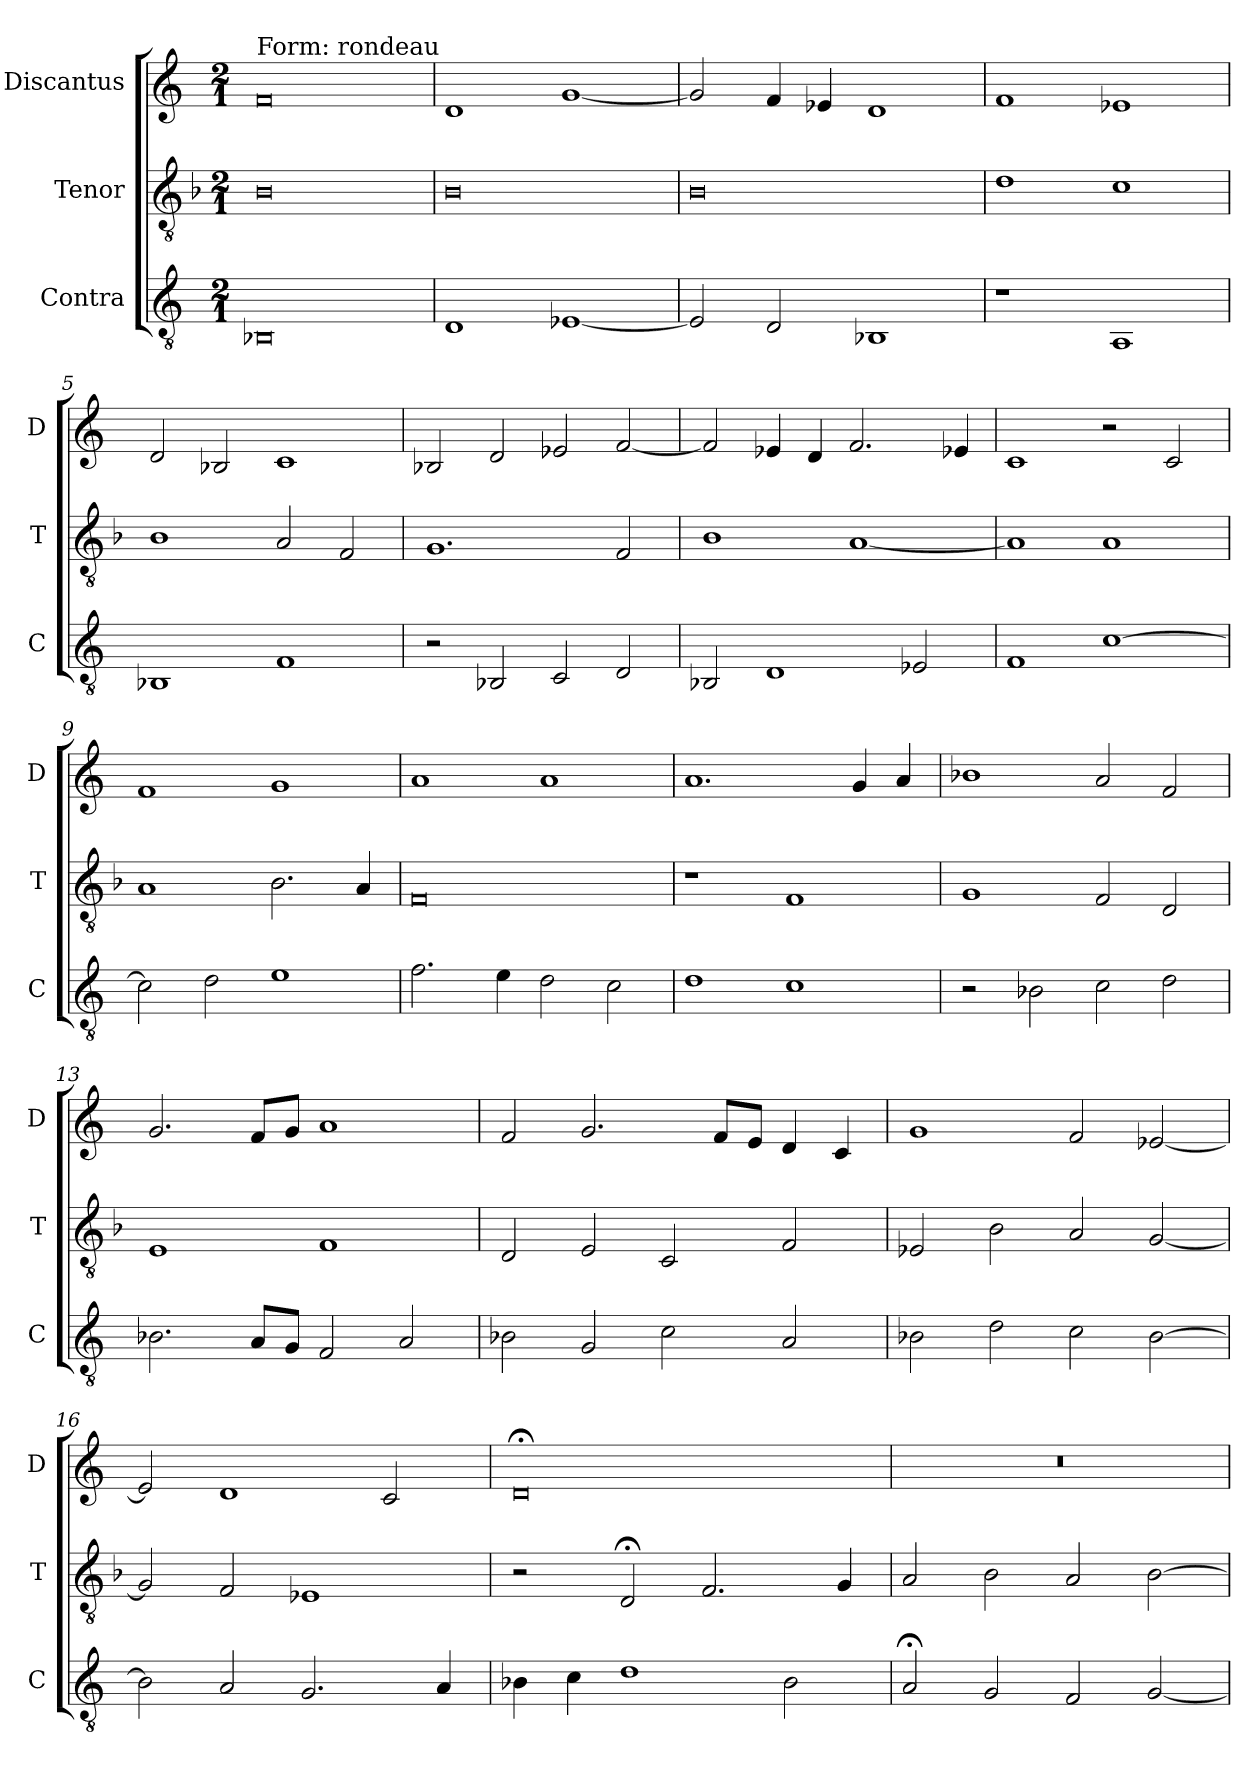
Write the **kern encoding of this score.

**kern	**kern	**kern
*part3	*part2	*part1
*staff3	*staff2	*staff1
*I"Contra	*I"Tenor	*I"Discantus
*I'C	*I'T	*I'D
*clefGv2	*clefGv2	*clefG2
*k[]	*k[b-]	*k[]
*M2/1	*M2/1	*M2/1
=1	=1	=1
!	!	!LO:TX:a:t=Form&colon; rondeau
0BB-X	0B-	0f
=2	=2	=2
1D	0B-	1d
[1E-X	.	[1g
=3	=3	=3
2E-/]	0B-	2g/]
2D/	.	4f/
.	.	4e-X/
1BB-X	.	1d
=4	=4	=4
1r	1d	1f
1AA	1c	1e-X
=5	=5	=5
1BB-X	1B-	2d/
.	.	2B-X/
1F	2A/	1c
.	2F/	.
=6	=6	=6
2r	1.G	2B-X/
2BB-X/	.	2d/
2C/	.	2e-X/
2D/	2F/	[2f/
=7	=7	=7
2BB-X/	1B-	2f/]
1D	.	4e-X/
.	.	4d/
.	[1A	2.f/
2E-X/	.	.
.	.	4e-X/
=8	=8	=8
1F	1A]	1c
[1c	1A	2r
.	.	2c/
=9	=9	=9
2c\]	1A	1f
2d\	.	.
1e	2.B-\	1g
.	4A/	.
=10	=10	=10
2.f\	0F	1a
4e\	.	.
2d\	.	1a
2c\	.	.
=11	=11	=11
1d	1r	1.a
1c	1F	.
.	.	4g/
.	.	4a/
=12	=12	=12
2r	1G	1b-X
2B-X\	.	.
2c\	2F/	2a/
2d\	2D/	2f/
=13	=13	=13
2.B-X\	1E	2.g/
8A/L	.	8f/L
8G/J	.	8g/J
2F/	1F	1a
2A/	.	.
=14	=14	=14
2B-X\	2D/	2f/
2G/	2E/	2.g/
2c\	2C/	.
.	.	8f/L
.	.	8e/J
2A/	2F/	4d/
.	.	4c/
=15	=15	=15
2B-X\	2E-X/	1g
2d\	2B-\	.
2c\	2A/	2f/
[2B-\	[2G/	[2e-X/
=16	=16	=16
2B-\]	2G/]	2e-/]
2A/	2F/	1d
2.G/	1E-X	.
.	.	2c/
4A/	.	.
=17	=17	=17
4B-X\	2r	0d;<
4c\	.	.
1d	2D;</	.
.	2.F/	.
2B-\	.	.
.	4G/	.
=18	=18	=18
2A;</	2A/	0r
2G/	2B-\	.
2F/	2A/	.
[2G/	[2B-\	.
=	=	=
*-	*-	*-
